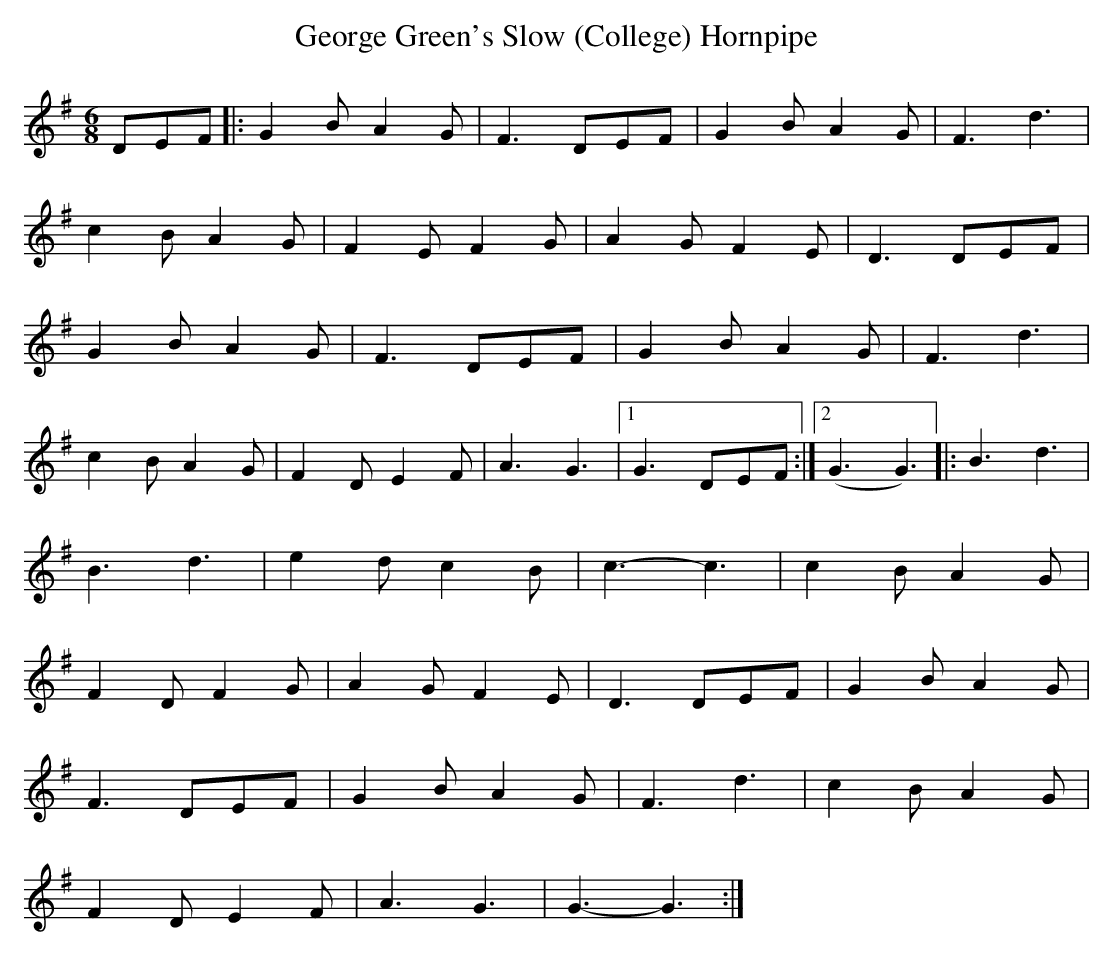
X:1
T:George Green's Slow (College) Hornpipe
M:6/8
L:1/8
K:G
DEF|:G2B A2G|F3DEF|G2B A2G|F3d3|
c2B A2G|F2E F2G|A2G F2E|D3DEF|
G2B A2G|F3DEF|G2B A2G|F3d3|
c2B A2G|F2D E2F|A3G3|[1G3DEF:|[2(G3G3)|:B3d3|
B3d3|e2d c2B|c3-c3|c2B A2G|
F2D F2G|A2G F2E|D3DEF|G2B A2G|
F3DEF|G2B A2G|F3d3|c2B A2G|
F2D E2F|A3G3|G3-G3:|
